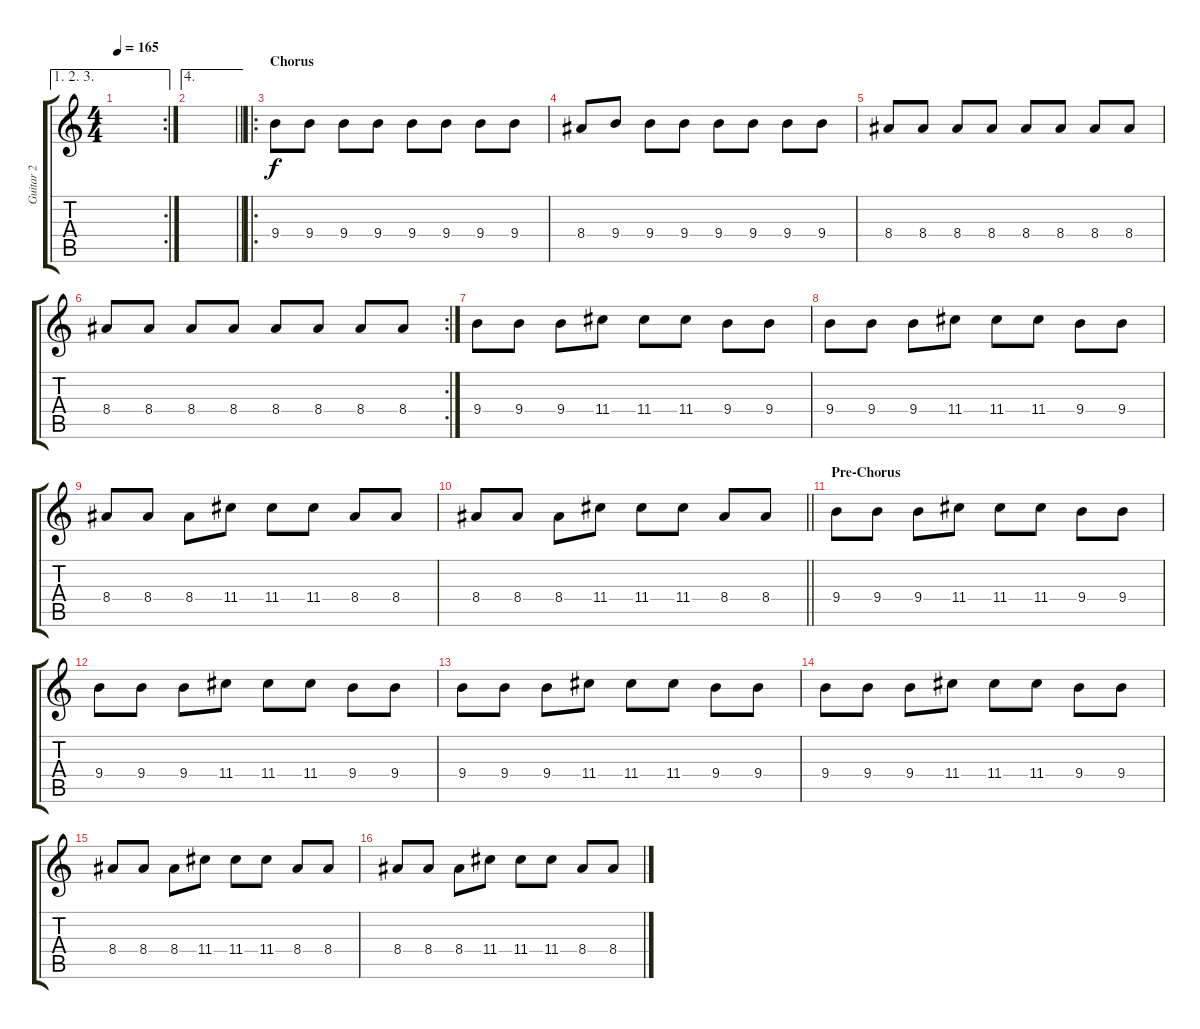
\track ("Guitar 2" "Guitar 2") {instrument guitarharmonics}
\staff {score tabs}
\tuning (E4 B3 G3 D3 A2 E2) {hide}
\ae (1 2 3)
\rc 2
\ts (4 4)
\tempo 165
\clef g2
\ks c
|
\ae 4
\barLineRight lightlight
|
\ro
\section ("" "Chorus")
9.4.8{instrument distortionguitar} 9.4.8 9.4.8 9.4.8 9.4.8 9.4.8 9.4.8 9.4.8 |
8.4.8 9.4.8 9.4.8 9.4.8 9.4.8 9.4.8 9.4.8 9.4.8 |
8.4.8 8.4.8 8.4.8 8.4.8 8.4.8 8.4.8 8.4.8 8.4.8 |
\rc 2
8.4.8 8.4.8 8.4.8 8.4.8 8.4.8 8.4.8 8.4.8 8.4.8 |
9.4.8{instrument distortionguitar} 9.4.8 9.4.8 11.4.8 11.4.8 11.4.8 9.4.8 9.4.8 |
9.4.8 9.4.8 9.4.8 11.4.8 11.4.8 11.4.8 9.4.8 9.4.8 |
8.4.8 8.4.8 8.4.8 11.4.8 11.4.8 11.4.8 8.4.8 8.4.8 |
\barLineRight lightlight
8.4.8 8.4.8 8.4.8 11.4.8 11.4.8 11.4.8 8.4.8 8.4.8 |
\section ("" "Pre-Chorus")
9.4.8 9.4.8 9.4.8 11.4.8 11.4.8 11.4.8 9.4.8 9.4.8 |
9.4.8 9.4.8 9.4.8 11.4.8 11.4.8 11.4.8 9.4.8 9.4.8 |
9.4.8 9.4.8 9.4.8 11.4.8 11.4.8 11.4.8 9.4.8 9.4.8 |
9.4.8 9.4.8 9.4.8 11.4.8 11.4.8 11.4.8 9.4.8 9.4.8 |
8.4.8 8.4.8 8.4.8 11.4.8 11.4.8 11.4.8 8.4.8 8.4.8 |
8.4.8 8.4.8 8.4.8 11.4.8 11.4.8 11.4.8 8.4.8 8.4.8
